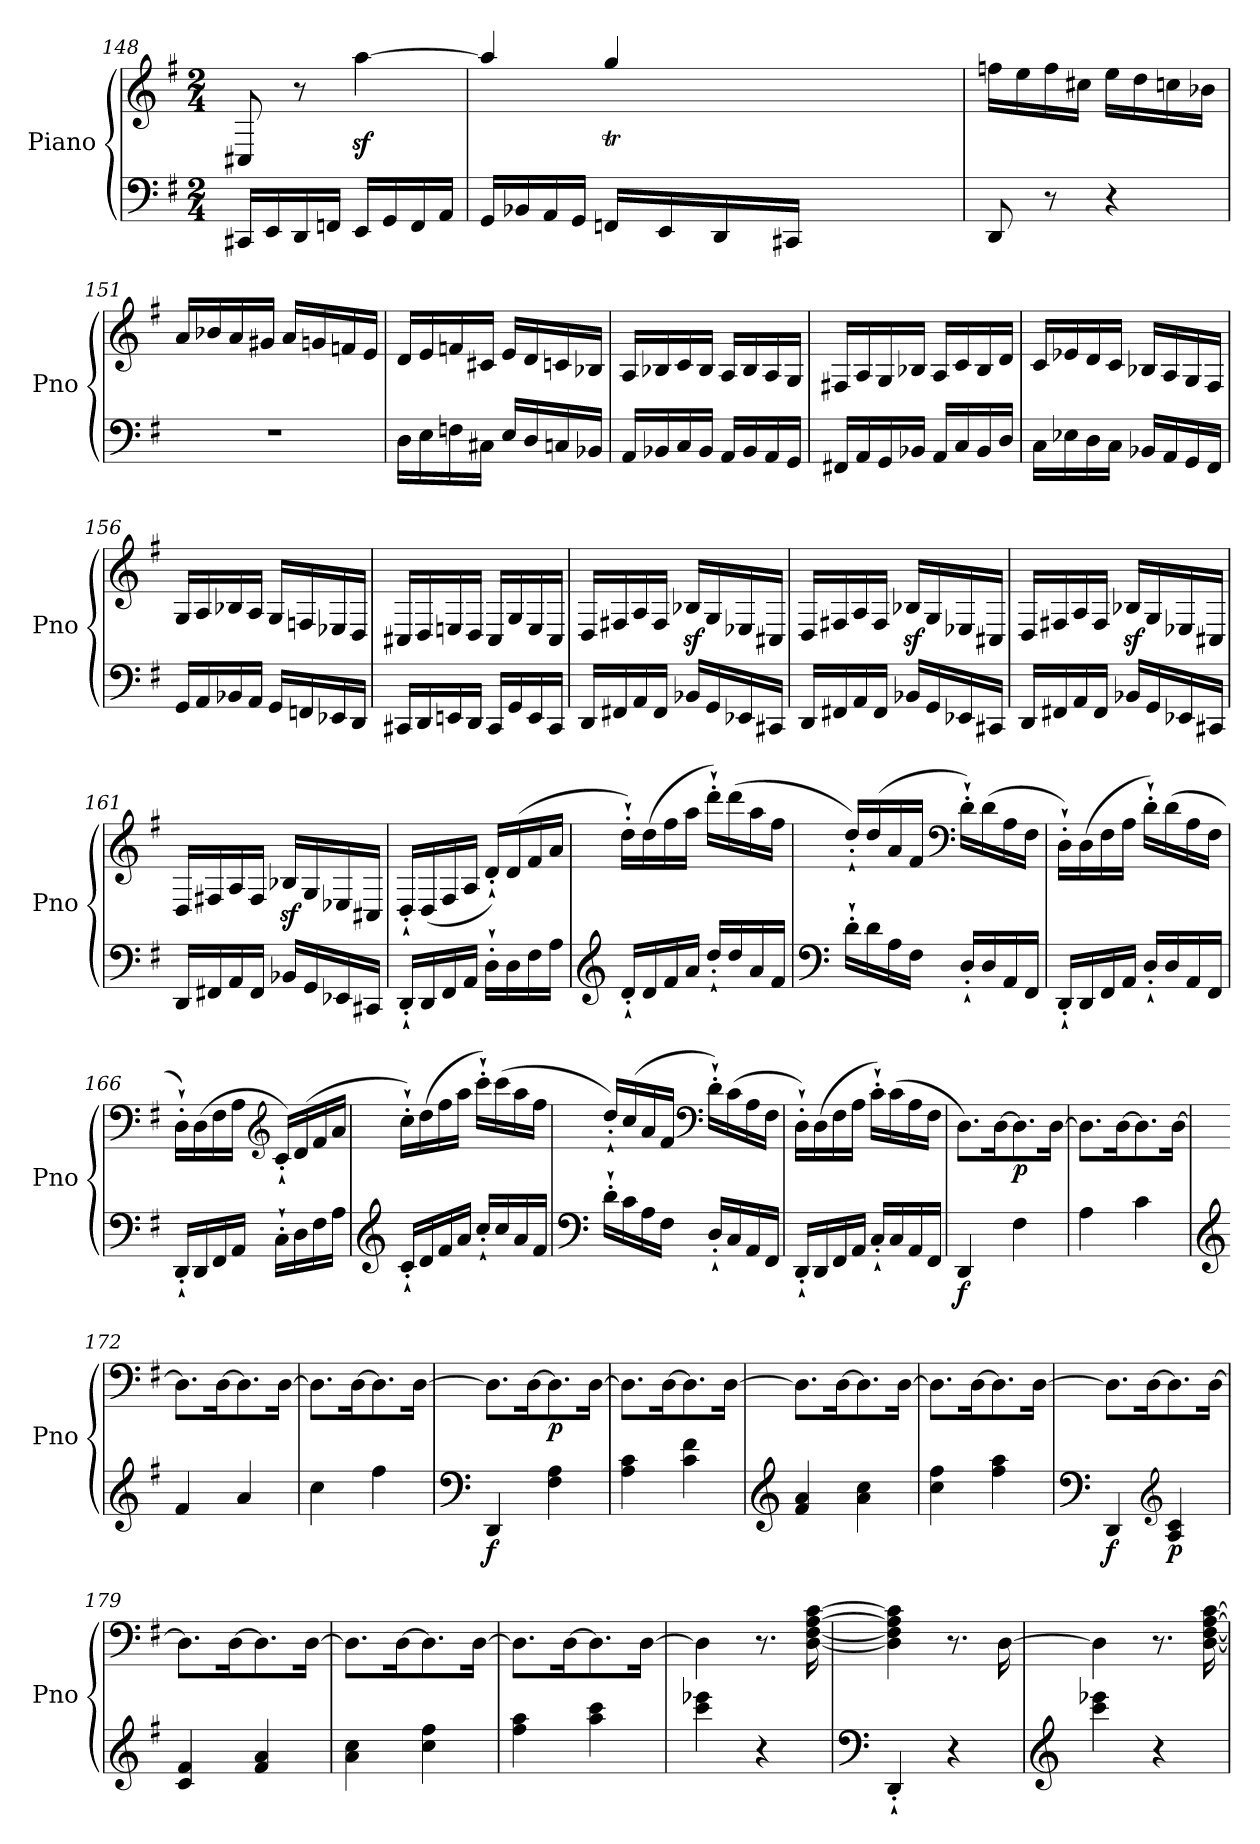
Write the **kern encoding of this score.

**kern	**kern	**dynam
*part1	*part1	*part1
*staff2	*staff1	*staff1/2
*I"Piano	*	*
*I'Pno	*	*
*clefF4	*clefG2	*
*k[f#]	*k[f#]	*
*G:	*G:	*
*M2/4	*M2/4	*
=148	=148	=148
16CC#X/LL	8C#X/	.
16EE/	.	.
16DD/	8r	.
16FFn/JJ	.	.
16EE/LL	[4aaz<\	.
16GG/	.	.
16FF/	.	.
16AA/JJ	.	.
!!LO:LB:g=z
=149	=149	=149
*	*^	*
16GG/LL	4aa/]	4ryy	.
16BB-X/	.	.	.
16AA/	.	.	.
16GG/JJ	.	.	.
*	*	*Xtuplet	*
16FFn/LL	4gg/	40ggTLLLyy	.
.	.	40aayy	.
.	.	40ggyy	.
16EE/	.	.	.
.	.	40aayy	.
.	.	40ggyy	.
16DD/	.	40aayy	.
.	.	96.ggLyy	.
.	.	96.aayy	.
.	.	96.ggJyy	.
16CC#X/JJ	.	.	.
*	*	*tuplet	*
*	*	*Xbrackettup	*
.	.	40ffnTTTyy	.
.	.	40ggJJJyy	.
.	.	320ryy	.
*	*v	*v	*
=150	=150	=150
8DD/	16ffn\LL	.
.	16ee\	.
8r	16ff\	.
.	16cc#X\JJ	.
4r	16ee\LL	.
.	16dd\	.
.	16ccn\	.
.	16b-X\JJ	.
=151	=151	=151
2r	16a/LL	.
.	16b-X/	.
.	16a/	.
.	16g#X/JJ	.
.	16a/LL	.
.	16gn/	.
.	16fn/	.
.	16e/JJ	.
!!LO:PB:g=z
=152	=152	=152
16D\LL	16d/LL	.
16E\	16e/	.
16Fn\	16fn/	.
16C#X\JJ	16c#X/JJ	.
16E/LL	16e/LL	.
16D/	16d/	.
16Cn/	16cn/	.
16BB-X/JJ	16B-X/JJ	.
=153	=153	=153
16AA/LL	16A/LL	.
16BB-X/	16B-X/	.
16C/	16c/	.
16BB-/JJ	16B-/JJ	.
16AA/LL	16A/LL	.
16BB-/	16B-/	.
16AA/	16A/	.
16GG/JJ	16G/JJ	.
=154	=154	=154
16FF#X/LL	16F#X/LL	.
16AA/	16A/	.
16GG/	16G/	.
16BB-X/JJ	16B-X/JJ	.
16AA/LL	16A/LL	.
16C/	16c/	.
16BB-/	16B-/	.
16D/JJ	16d/JJ	.
=155	=155	=155
16C\LL	16c/LL	.
16E-X\	16e-X/	.
16D\	16d/	.
16C\JJ	16c/JJ	.
16BB-X/LL	16B-X/LL	.
16AA/	16A/	.
16GG/	16G/	.
16FF#/JJ	16F#/JJ	.
!!LO:LB:g=z
=156	=156	=156
16GG/LL	16G/LL	.
16AA/	16A/	.
16BB-X/	16B-X/	.
16AA/JJ	16A/JJ	.
16GG/LL	16G/LL	.
16FFn/	16Fn/	.
16EE-X/	16E-X/	.
16DD/JJ	16D/JJ	.
=157	=157	=157
16CC#X/LL	16C#X/LL	.
16DD/	16D/	.
16EEn/	16En/	.
16DD/JJ	16D/JJ	.
16CC#/LL	16C#/LL	.
16GG/	16G/	.
16EE/	16E/	.
16CC#/JJ	16C#/JJ	.
=158	=158	=158
16DD/LL	16D/LL	.
16FF#X/	16F#X/	.
16AA/	16A/	.
16FF#/JJ	16F#/JJ	.
16BB-X/LL	16B-Xz</LL	.
16GG/	16G/	.
16EE-X/	16E-X/	.
16CC#X/JJ	16C#X/JJ	.
!!LO:LB:g=z
=159	=159	=159
16DD/LL	16D/LL	.
16FF#X/	16F#X/	.
16AA/	16A/	.
16FF#/JJ	16F#/JJ	.
16BB-X/LL	16B-Xz</LL	.
16GG/	16G/	.
16EE-X/	16E-X/	.
16CC#X/JJ	16C#X/JJ	.
=160	=160	=160
16DD/LL	16D/LL	.
16FF#X/	16F#X/	.
16AA/	16A/	.
16FF#/JJ	16F#/JJ	.
16BB-X/LL	16B-Xz</LL	.
16GG/	16G/	.
16EE-X/	16E-X/	.
16CC#X/JJ	16C#X/JJ	.
=161	=161	=161
16DD/LL	16D/LL	.
16FF#X/	16F#X/	.
16AA/	16A/	.
16FF#/JJ	16F#/JJ	.
16BB-X/LL	16B-Xz</LL	.
16GG/	16G/	.
16EE-X/	16E-X/	.
16CC#X/JJ	16C#X/JJ	.
!!LO:LB:g=z
=162	=162	=162
16DD'`/LL	16D'`/LL	.
16DD/	(<16D/	.
16FF#/	16F#/	.
16AA/JJ	16A/JJ	.
16D'`\LL	16d'`/LL)	.
16D\	(<16d/	.
16F#\	16f#/	.
16A\JJ	16a/JJ	.
=163	=163	=163
*clefG2	*	*
16d'`/LL	16dd'`\LL)	.
16d/	(>16dd\	.
16f#/	16ff#\	.
16a/JJ	16aa\JJ	.
16dd'`/LL	16ddd'`\LL)	.
16dd/	(>16ddd\	.
16a/	16aa\	.
16f#/JJ	16ff#\JJ	.
=164	=164	=164
*clefF4	*	*
16d'`\LL	16dd'`/LL)	.
16d\	(>16dd/	.
16A\	16a/	.
16F#\JJ	16f#/JJ	.
*	*clefF4	*
16D'`/LL	16d'`\LL)	.
16D/	(>16d\	.
16AA/	16A\	.
16FF#/JJ	16F#\JJ	.
=165	=165	=165
16DD'`/LL	16D'`\LL)	.
16DD/	(>16D\	.
16FF#/	16F#\	.
16AA/JJ	16A\JJ	.
16D'`/LL	16d'`\LL)	.
16D/	(>16d\	.
16AA/	16A\	.
16FF#/JJ	16F#\JJ	.
!!LO:LB:g=z
=166	=166	=166
16DD'`/LL	16D'`\LL)	.
16DD/	(>16D\	.
16FF#/	16F#\	.
16AA/JJ	16A\JJ	.
*	*clefG2	*
16C'`\LL	16c'`/LL)	.
16D\	(<16d/	.
16F#\	16f#/	.
16A\JJ	16a/JJ	.
=167	=167	=167
*clefG2	*	*
16c'`/LL	16cc'`\LL)	.
16d/	(>16dd\	.
16f#/	16ff#\	.
16a/JJ	16aa\JJ	.
16cc'`/LL	16ccc'`\LL)	.
16cc/	(>16ccc\	.
16a/	16aa\	.
16f#/JJ	16ff#\JJ	.
=168	=168	=168
*clefF4	*	*
16d'`\LL	16dd'`/LL)	.
16c\	(>16cc/	.
16A\	16a/	.
16F#\JJ	16f#/JJ	.
*	*clefF4	*
16D'`/LL	16d'`\LL)	.
16C/	(>16c\	.
16AA/	16A\	.
16FF#/JJ	16F#\JJ	.
=169	=169	=169
16DD'`/LL	16D'`\LL)	.
16DD/	(>16D\	.
16FF#/	16F#\	.
16AA/JJ	16A\JJ	.
16C'`/LL	16c'`\LL)	.
16C/	(>16c\	.
16AA/	16A\	.
16FF#/JJ	16F#\JJ	.
=170	=170	=170
!	!	!LO:DY:b=2
4DD/	8.D\L)	f
.	[16D\K	.
!	!	!LO:DY:b
4F#\	8.D\]	p
.	[16D\Jk	.
!!LO:LB:g=z
=171	=171	=171
4A\	8.D\L]	.
.	[16D\K	.
4c\	8.D\]	.
.	[16D\Jk	.
=172	=172	=172
*clefG2	*	*
4f#/	8.D\L]	.
.	[16D\K	.
4a/	8.D\]	.
.	[16D\Jk	.
=173	=173	=173
4cc\	8.D\L]	.
.	[16D\K	.
4ff#\	8.D\]	.
.	[16D\Jk	.
=174	=174	=174
*clefF4	*	*
!	!	!LO:DY:b=2
4DD/	8.D\L]	f
.	[16D\K	.
!	!	!LO:DY:b
4F#\ 4A\	8.D\]	p
.	[16D\Jk	.
=175	=175	=175
4A\ 4c\	8.D\L]	.
.	[16D\K	.
4c\ 4f#\	8.D\]	.
.	[16D\Jk	.
=176	=176	=176
*clefG2	*	*
4f#/ 4a/	8.D\L]	.
.	[16D\K	.
4a\ 4cc\	8.D\]	.
.	[16D\Jk	.
=177	=177	=177
4cc\ 4ff#\	8.D\L]	.
.	[16D\K	.
4ff#\ 4aa\	8.D\]	.
.	[16D\Jk	.
=178	=178	=178
*clefF4	*	*
!	!	!LO:DY:b=2
4DD/	8.D\L]	f
.	[16D\K	.
*clefG2	*	*
!	!	!LO:DY:b=2
4A/ 4c/	8.D\]	p
.	[16D\Jk	.
!!LO:PB:g=z
=179	=179	=179
4c/ 4f#/	8.D\L]	.
.	[16D\K	.
4f#/ 4a/	8.D\]	.
.	[16D\Jk	.
=180	=180	=180
4a\ 4cc\	8.D\L]	.
.	[16D\K	.
4cc\ 4ff#\	8.D\]	.
.	[16D\Jk	.
=181	=181	=181
4ff#\ 4aa\	8.D\L]	.
.	[16D\K	.
4aa\ 4ccc\	8.D\]	.
.	[16D\Jk	.
=182	=182	=182
4ccc\ 4eee-X\	4D\]	.
4r	8.r	.
.	[16D\ [16F#\ [16A\ [16c\	.
=183	=183	=183
*clefF4	*	*
4DD'`/	4D\] 4F#\] 4A\] 4c\]	.
4r	8.r	.
.	[16D\	.
=184	=184	=184
*clefG2	*	*
4ccc\ 4eee-X\	4D\]	.
4r	8.r	.
.	[16D\ [16F#\ [16A\ [16c\	.
=	=	=
*-	*-	*-
